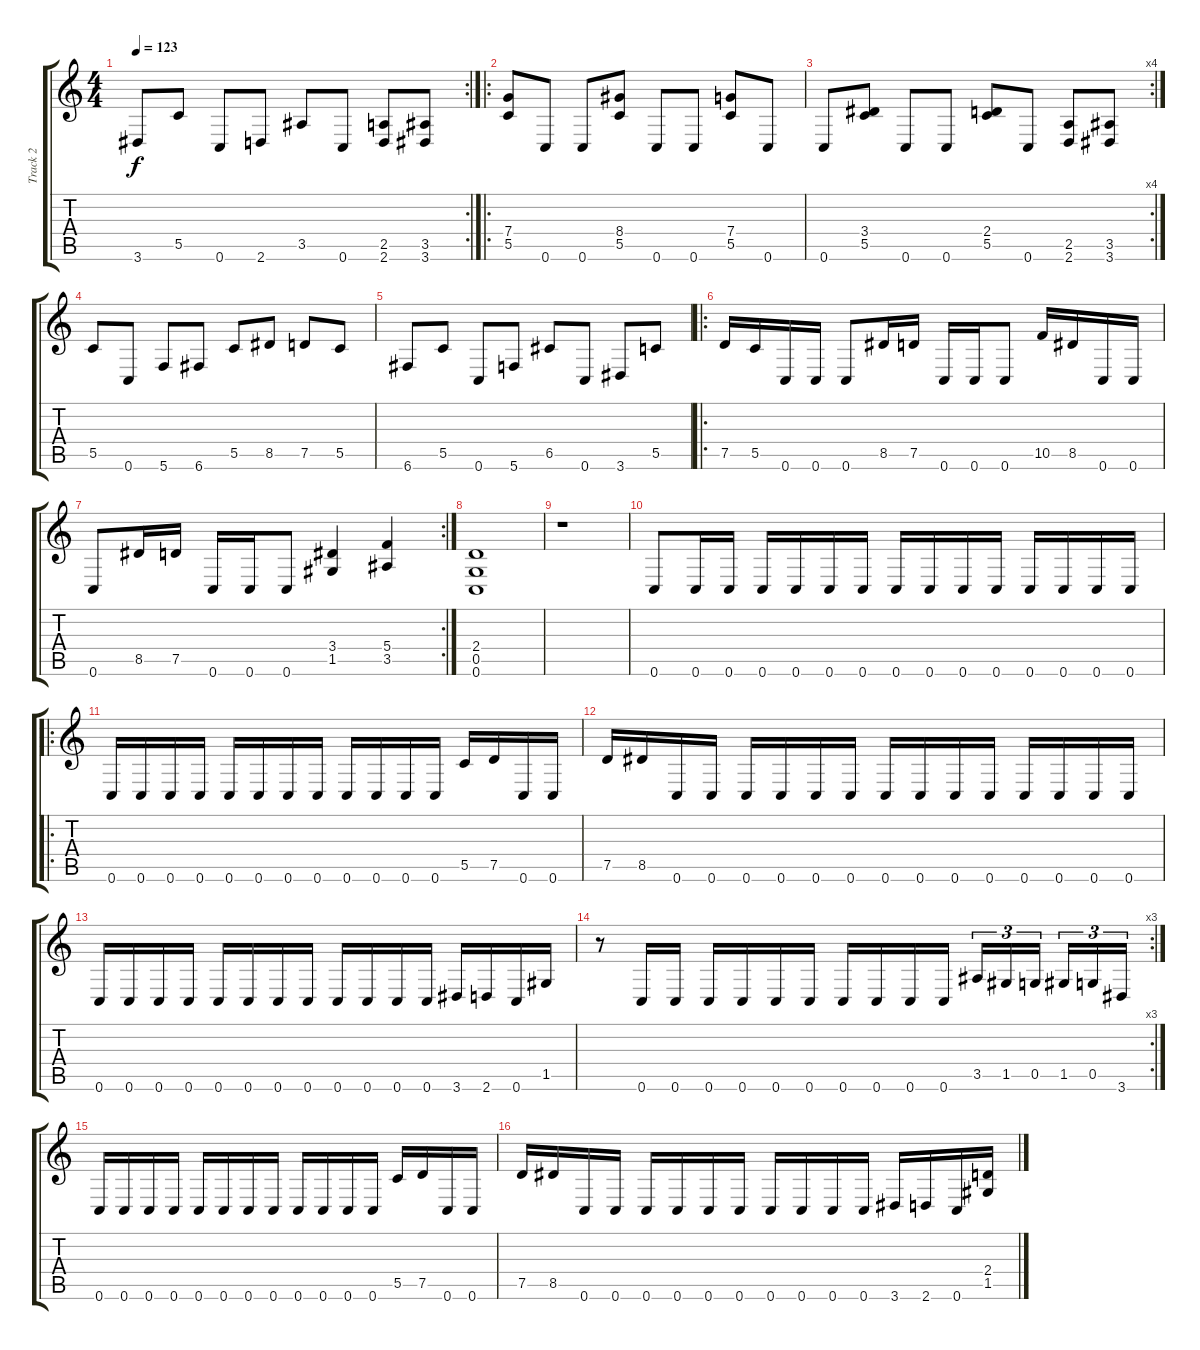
\track ("Track 2" "Track 2") {instrument distortionguitar}
\staff {score tabs}
\tuning (D4 A3 F3 C3 G2 C2) {hide}
\rc 2
\ts (4 4)
\tempo 123
\clef g2
\ks c
3.6.8{dy f} 5.5.8 0.6.8 2.6.8 3.5.8 0.6.8 (2.5 2.6).8 (3.5 3.6).8 |
\ro
(7.4 5.5).8 0.6.8 0.6.8 (8.4 5.5).8 0.6.8 0.6.8 (7.4 5.5).8 0.6.8 |
\rc 4
0.6.8 (3.4 5.5).8 0.6.8 0.6.8 (2.4 5.5).8 0.6.8 (2.5 2.6).8 (3.5 3.6).8 |
5.5.8 0.6.8 5.6.8 6.6.8 5.5.8 8.5.8 7.5.8 5.5.8 |
6.6.8 5.5.8 0.6.8 5.6.8 6.5.8 0.6.8 3.6.8 5.5.8 |
\ro
7.5.16 5.5.16 0.6.16 0.6.16 0.6.8 8.5.16 7.5.16 0.6.16 0.6.16 0.6.8 10.5.16 8.5.16 0.6.16 0.6.16 |
\rc 2
0.6.8 8.5.16 7.5.16 0.6.16 0.6.16 0.6.8 (3.4 1.5).4 (5.4 3.5).4 |
(2.4 0.5 0.6).1 |
r.1 |
0.6.8 0.6.16 0.6.16 0.6.16 0.6.16 0.6.16 0.6.16 0.6.16 0.6.16 0.6.16 0.6.16 0.6.16 0.6.16 0.6.16 0.6.16 |
\ro
0.6.16 0.6.16 0.6.16 0.6.16 0.6.16 0.6.16 0.6.16 0.6.16 0.6.16 0.6.16 0.6.16 0.6.16 5.5.16 7.5.16 0.6.16 0.6.16 |
7.5.16 8.5.16 0.6.16 0.6.16 0.6.16 0.6.16 0.6.16 0.6.16 0.6.16 0.6.16 0.6.16 0.6.16 0.6.16 0.6.16 0.6.16 0.6.16 |
0.6.16 0.6.16 0.6.16 0.6.16 0.6.16 0.6.16 0.6.16 0.6.16 0.6.16 0.6.16 0.6.16 0.6.16 3.6.16 2.6.16 0.6.16 1.5.16 |
\rc 3
r.8 0.6.16 0.6.16 0.6.16 0.6.16 0.6.16 0.6.16 0.6.16 0.6.16 0.6.16 0.6.16 3.5.16{tu (3 2)} 1.5.16{tu (3 2)} 0.5.16{tu (3 2) beam splitsecondary} 1.5.16{tu (3 2)} 0.5.16{tu (3 2)} 3.6.16{tu (3 2)} |
0.6.16 0.6.16 0.6.16 0.6.16 0.6.16 0.6.16 0.6.16 0.6.16 0.6.16 0.6.16 0.6.16 0.6.16 5.5.16 7.5.16 0.6.16 0.6.16 |
7.5.16 8.5.16 0.6.16 0.6.16 0.6.16 0.6.16 0.6.16 0.6.16 0.6.16 0.6.16 0.6.16 0.6.16 3.6.16 2.6.16 0.6.16 (2.4 1.5).16
